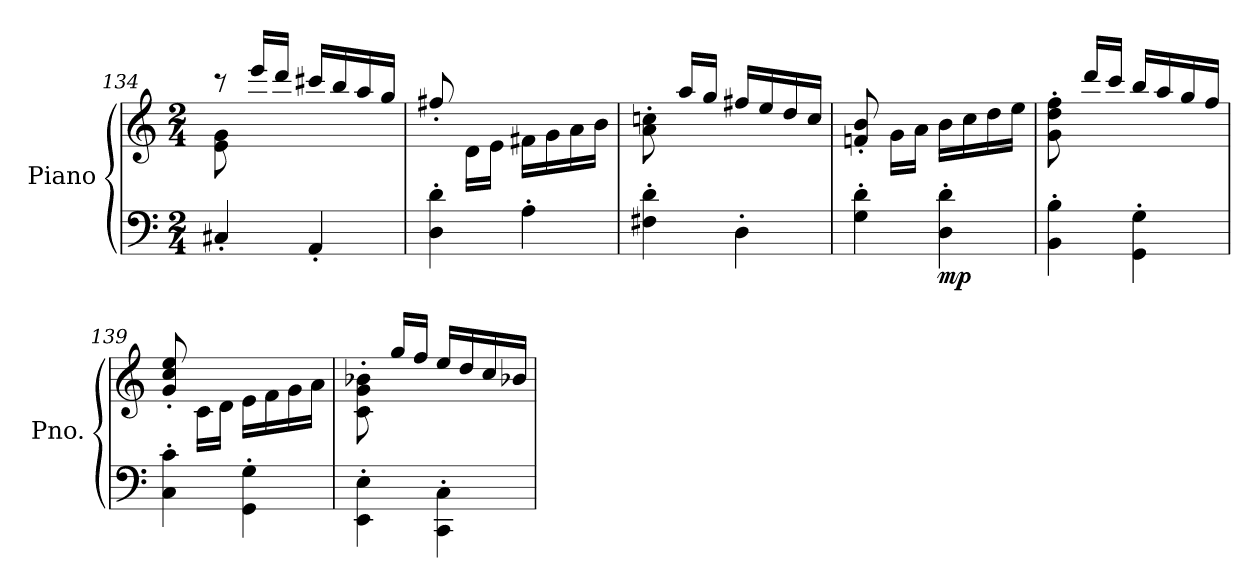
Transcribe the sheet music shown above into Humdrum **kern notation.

**kern	**kern	**dynam
*part1	*part1	*part1
*staff2	*staff1	*staff1/2
*I"Piano	*	*
*I'Pno.	*	*
*clefF4	*clefG2	*
*k[]	*k[]	*
*M2/4	*M2/4	*
=134	=134	=134
*	*^	*
4C#X'/	8r	8e\ 8g\	.
.	16eee/LL	8ryy	.
.	16ddd/JJ	.	.
4AA'/	16ccc#X/LL	4ryy	.
.	16bb/	.	.
.	16aa/	.	.
.	16gg/JJ	.	.
=135	=135	=135	=135
4D\' 4d\'	8ff#X'/	8ryy	.
.	8ryy	16d\LL	.
.	.	16e\JJ	.
4A'\	4ryy	16f#X\LL	.
.	.	16g\	.
.	.	16a\	.
.	.	16b\JJ	.
*	*v	*v	*
=136	=136	=136
4F#X\' 4d\'	8a\' 8ccn\'	.
.	16aa/LL	.
.	16gg/JJ	.
4D'\	16ff#X/LL	.
.	16ee/	.
.	16dd/	.
.	16cc/JJ	.
=137	=137	=137
4G\' 4d\'	8fn/' 8b/'	.
.	16g\LL	.
.	16a\JJ	.
!	!	!LO:DY:b=2
4D\' 4d\'	16b\LL	mp
.	16cc\	.
.	16dd\	.
.	16ee\JJ	.
=138	=138	=138
4BB\' 4B\'	8g\' 8dd\' 8ff\'	.
.	16ddd/LL	.
.	16ccc/JJ	.
4GG\' 4G\'	16bb/LL	.
.	16aa/	.
.	16gg/	.
.	16ff/JJ	.
!!LO:LB:g=z
=139	=139	=139
4C\' 4c\'	8g/' 8cc/' 8ee/'	.
.	16c\LL	.
.	16d\JJ	.
4GG\' 4G\'	16e\LL	.
.	16f\	.
.	16g\	.
.	16a\JJ	.
=140	=140	=140
4EE\' 4E\'	8c\' 8g\' 8b-X\'	.
.	16gg/LL	.
.	16ff/JJ	.
4CC\' 4C\'	16ee/LL	.
.	16dd/	.
.	16cc/	.
.	16b-X/JJ	.
=	=	=
*-	*-	*-
